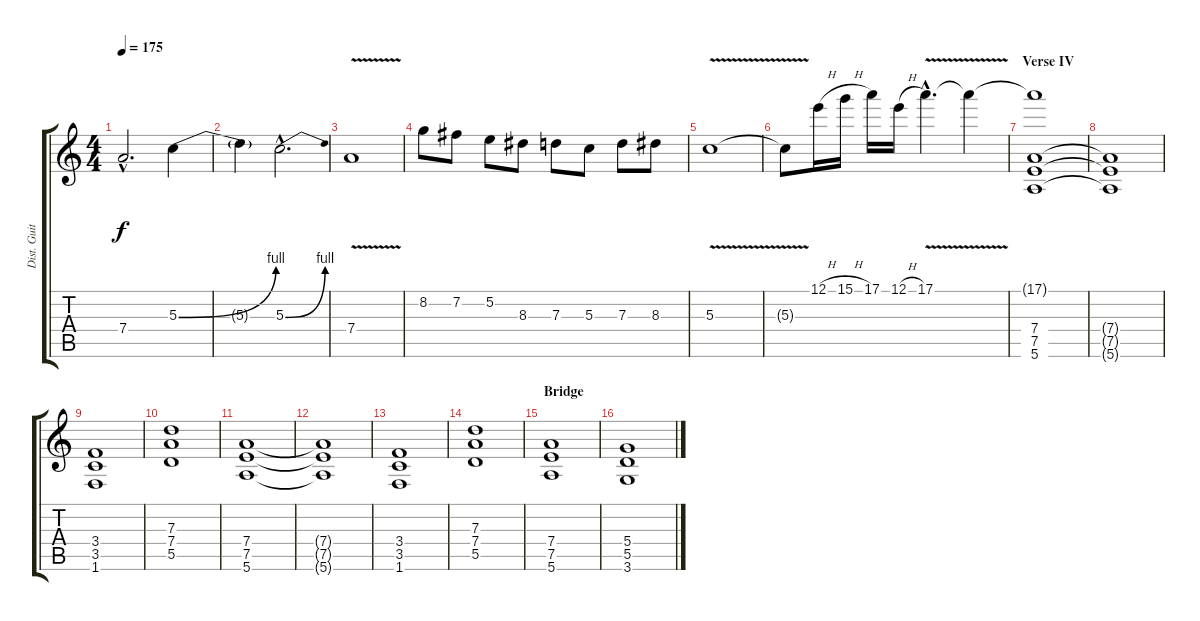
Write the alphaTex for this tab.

\track ("Dist. Guitar I" "Dist. Guit") {instrument distortionguitar}
\staff {score tabs}
\tuning (E4 B3 G3 D3 A2 E2) {hide}
\ts (4 4)
\tempo 175
\clef g2
\ks c
7.4{hac}.2{d dy f} 5.3{be (bend 0 0 60 4)}.4 |
5.3{t}.4 5.3{be (bend 0 0 60 4) hac}.2{d} |
7.4{v}.1 |
8.2.8 7.2.8 5.2.8 8.3.8 7.3.8 5.3.8 7.3.8 8.3.8 |
5.3{v}.1 |
5.3{t}.8 12.1{h}.16 15.1{h}.16 17.1.16 12.1{h}.16 17.1{v hac}.4{d} 17.1{t}.4 |
\section ("" "Verse IV")
(17.1{t} 7.4 7.5 5.6).1 |
(7.4{t} 7.5{t} 5.6{t}).1 |
(3.4 3.5 1.6).1 |
(7.3 7.4 5.5).1 |
(7.4 7.5 5.6).1 |
(7.4{t} 7.5{t} 5.6{t}).1 |
(3.4 3.5 1.6).1 |
(7.3 7.4 5.5).1 |
\section ("" "Bridge")
(7.4 7.5 5.6).1 |
(5.4 5.5 3.6).1
